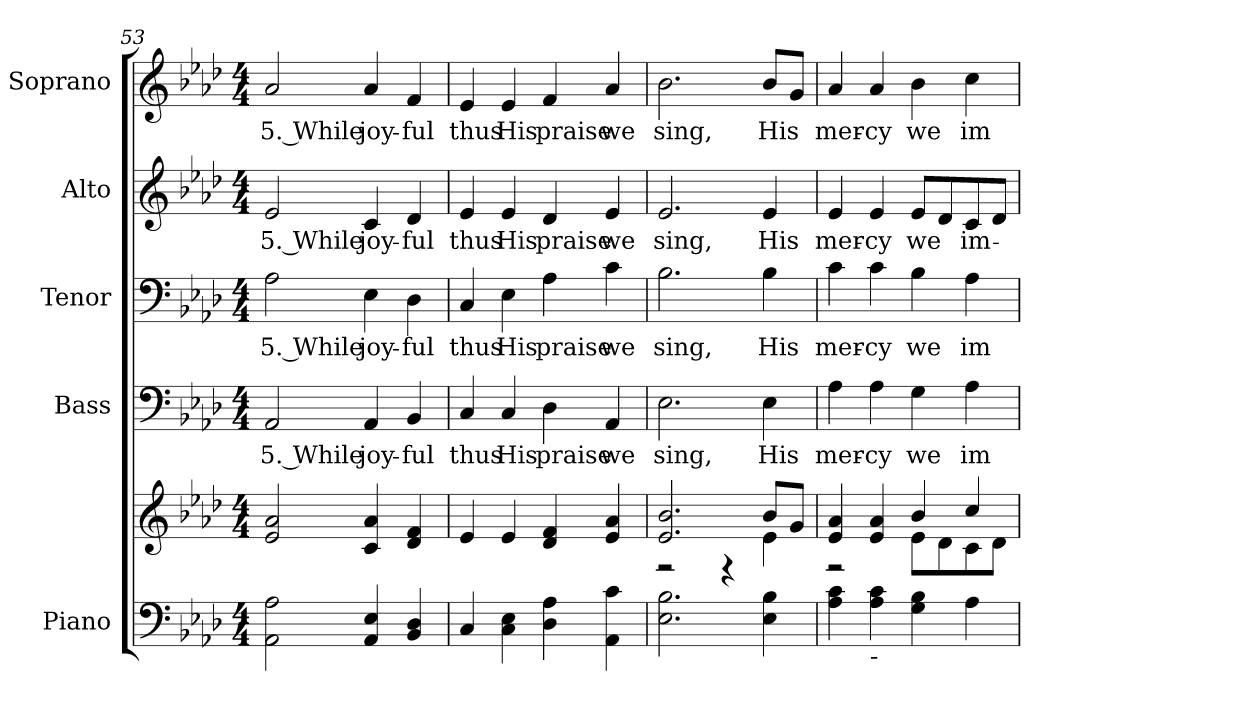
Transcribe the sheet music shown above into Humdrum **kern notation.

**kern	**kern	**kern	**text	**kern	**text	**kern	**text	**kern	**text
*part5	*part5	*part4	*part4	*part3	*part3	*part2	*part2	*part1	*part1
*staff6	*staff5	*staff4	*staff4	*staff3	*staff3	*staff2	*staff2	*staff1	*staff1
*I"Piano	*	*I"Bass	*	*I"Tenor	*	*I"Alto	*	*I"Soprano	*
*I'Pno.	*	*I'B.	*	*I'T.	*	*I'A.	*	*I'S.	*
*clefF4	*clefG2	*clefF4	*	*clefF4	*	*clefG2	*	*clefG2	*
*k[b-e-a-d-]	*k[b-e-a-d-]	*k[b-e-a-d-]	*	*k[b-e-a-d-]	*	*k[b-e-a-d-]	*	*k[b-e-a-d-]	*
*f:	*f:	*f:	*	*f:	*	*f:	*	*f:	*
*M4/4	*M4/4	*M4/4	*	*M4/4	*	*M4/4	*	*M4/4	*
=53	=53	=53	=53	=53	=53	=53	=53	=53	=53
!	!	!	!LO:LY:b:color=#000000	!	!	!	!	!	!
!	!	!	!	!	!LO:LY:b:color=#000000	!	!	!	!
!	!	!	!	!	!	!	!LO:LY:b:color=#000000	!	!
!	!	!	!	!	!	!	!	!	!LO:LY:b:color=#000000
2AA-i\ 2A-i	2e-i/ 2a-i	2AA-i/	5. While	2A-i\	5. While	2e-i/	5. While	2a-i/	5. While
!	!	!	!LO:LY:b:color=#000000	!	!	!	!	!	!
!	!	!	!	!	!LO:LY:b:color=#000000	!	!	!	!
!	!	!	!	!	!	!	!LO:LY:b:color=#000000	!	!
!	!	!	!	!	!	!	!	!	!LO:LY:b:color=#000000
4AA-i/ 4E-i	4ci/ 4a-i	4AA-i/	joy-	4E-i\	joy-	4ci/	joy-	4a-i/	joy-
!	!	!	!LO:LY:b:color=#000000	!	!	!	!	!	!
!	!	!	!	!	!LO:LY:b:color=#000000	!	!	!	!
!	!	!	!	!	!	!	!LO:LY:b:color=#000000	!	!
!	!	!	!	!	!	!	!	!	!LO:LY:b:color=#000000
4BB-i/ 4D-i	4d-i/ 4fi	4BB-i/	-ful	4D-i\	-ful	4d-i/	-ful	4fi/	-ful
=54	=54	=54	=54	=54	=54	=54	=54	=54	=54
!	!	!	!LO:LY:b:color=#000000	!	!	!	!	!	!
!	!	!	!	!	!LO:LY:b:color=#000000	!	!	!	!
!	!	!	!	!	!	!	!LO:LY:b:color=#000000	!	!
!	!	!	!	!	!	!	!	!	!LO:LY:b:color=#000000
4Ci/	4e-i/	4Ci/	thus	4Ci/	thus	4e-i/	thus	4e-i/	thus
!	!	!	!LO:LY:b:color=#000000	!	!	!	!	!	!
!	!	!	!	!	!LO:LY:b:color=#000000	!	!	!	!
!	!	!	!	!	!	!	!LO:LY:b:color=#000000	!	!
!	!	!	!	!	!	!	!	!	!LO:LY:b:color=#000000
4Ci\ 4E-i	4e-i/	4Ci/	His	4E-i\	His	4e-i/	His	4e-i/	His
!	!	!	!LO:LY:b:color=#000000	!	!	!	!	!	!
!	!	!	!	!	!LO:LY:b:color=#000000	!	!	!	!
!	!	!	!	!	!	!	!LO:LY:b:color=#000000	!	!
!	!	!	!	!	!	!	!	!	!LO:LY:b:color=#000000
4D-i\ 4A-i	4d-i/ 4fi	4D-i\	praise	4A-i\	praise	4d-i/	praise	4fi/	praise
!	!	!	!LO:LY:b:color=#000000	!	!	!	!	!	!
!	!	!	!	!	!LO:LY:b:color=#000000	!	!	!	!
!	!	!	!	!	!	!	!LO:LY:b:color=#000000	!	!
!	!	!	!	!	!	!	!	!	!LO:LY:b:color=#000000
4AA-i\ 4ci	4e-i/ 4a-i	4AA-i/	we	4ci\	we	4e-i/	we	4a-i/	we
=55	=55	=55	=55	=55	=55	=55	=55	=55	=55
*	*^	*	*	*	*	*	*	*	*
!	!	!	!	!LO:LY:b:color=#000000	!	!	!	!	!	!
!	!	!	!	!	!	!LO:LY:b:color=#000000	!	!	!	!
!	!	!	!	!	!	!	!	!LO:LY:b:color=#000000	!	!
!	!	!	!	!	!	!	!	!	!	!LO:LY:b:color=#000000
2.E-i\ 2.B-i	2.e-i/ 2.b-i	2r	2.E-i\	sing,	2.B-i\	sing,	2.e-i/	sing,	2.b-i\	sing,
.	.	4r	.	.	.	.	.	.	.	.
!	!	!	!	!LO:LY:b:color=#000000	!	!	!	!	!	!
!	!	!	!	!	!	!LO:LY:b:color=#000000	!	!	!	!
!	!	!	!	!	!	!	!	!LO:LY:b:color=#000000	!	!
!	!	!	!	!	!	!	!	!	!	!LO:LY:b:color=#000000
4E-i\ 4B-i	8b-i/L	4e-i\	4E-i\	His	4B-i\	His	4e-i/	His	8b-i/L	His
.	8gi/J	.	.	.	.	.	.	.	8gi/J	.
=56	=56	=56	=56	=56	=56	=56	=56	=56	=56	=56
!	!	!	!	!LO:LY:b:color=#000000	!	!	!	!	!	!
!	!	!	!	!	!	!LO:LY:b:color=#000000	!	!	!	!
!	!	!	!	!	!	!	!	!LO:LY:b:color=#000000	!	!
!	!	!	!	!	!	!	!	!	!	!LO:LY:b:color=#000000
4A-i\ 4ci	4e-i/ 4a-i	2r	4A-i\	mer-	4ci\	mer-	4e-i/	mer-	4a-i/	mer-
!	!	!	!	!LO:LY:b:color=#000000	!	!	!	!	!	!
!	!	!	!	!	!	!LO:LY:b:color=#000000	!	!	!	!
!	!	!	!	!	!	!	!	!LO:LY:b:color=#000000	!	!
!LO:TX:b:t=-	!	!	!	!	!	!	!	!	!	!
!	!	!	!	!	!	!	!	!	!	!LO:LY:b:color=#000000
4A-i\ 4ci	4e-i/ 4a-i	.	4A-i\	-cy	4ci\	-cy	4e-i/	-cy	4a-i/	-cy
!	!	!	!	!LO:LY:b:color=#000000	!	!	!	!	!	!
!	!	!	!	!	!	!LO:LY:b:color=#000000	!	!	!	!
!	!	!	!	!	!	!	!	!LO:LY:b:color=#000000	!	!
!	!	!	!	!	!	!	!	!	!	!LO:LY:b:color=#000000
4Gi\ 4B-i	4b-i/	8e-i\L	4Gi\	we	4B-i\	we	8e-i/L	we	4b-i\	we
.	.	8d-i\	.	.	.	.	8d-i/	.	.	.
!	!	!	!	!LO:LY:b:color=#000000	!	!	!	!	!	!
!	!	!	!	!	!	!LO:LY:b:color=#000000	!	!	!	!
!	!	!	!	!	!	!	!	!LO:LY:b:color=#000000	!	!
!	!	!	!	!	!	!	!	!	!	!LO:LY:b:color=#000000
4A-i\	4cci/	8ci\	4A-i\	im-	4A-i\	im-	8ci/	im-	4cci\	im-
.	.	8d-i\J	.	.	.	.	8d-i/J	.	.	.
*	*v	*v	*	*	*	*	*	*	*	*
=	=	=	=	=	=	=	=	=	=
*-	*-	*-	*-	*-	*-	*-	*-	*-	*-
